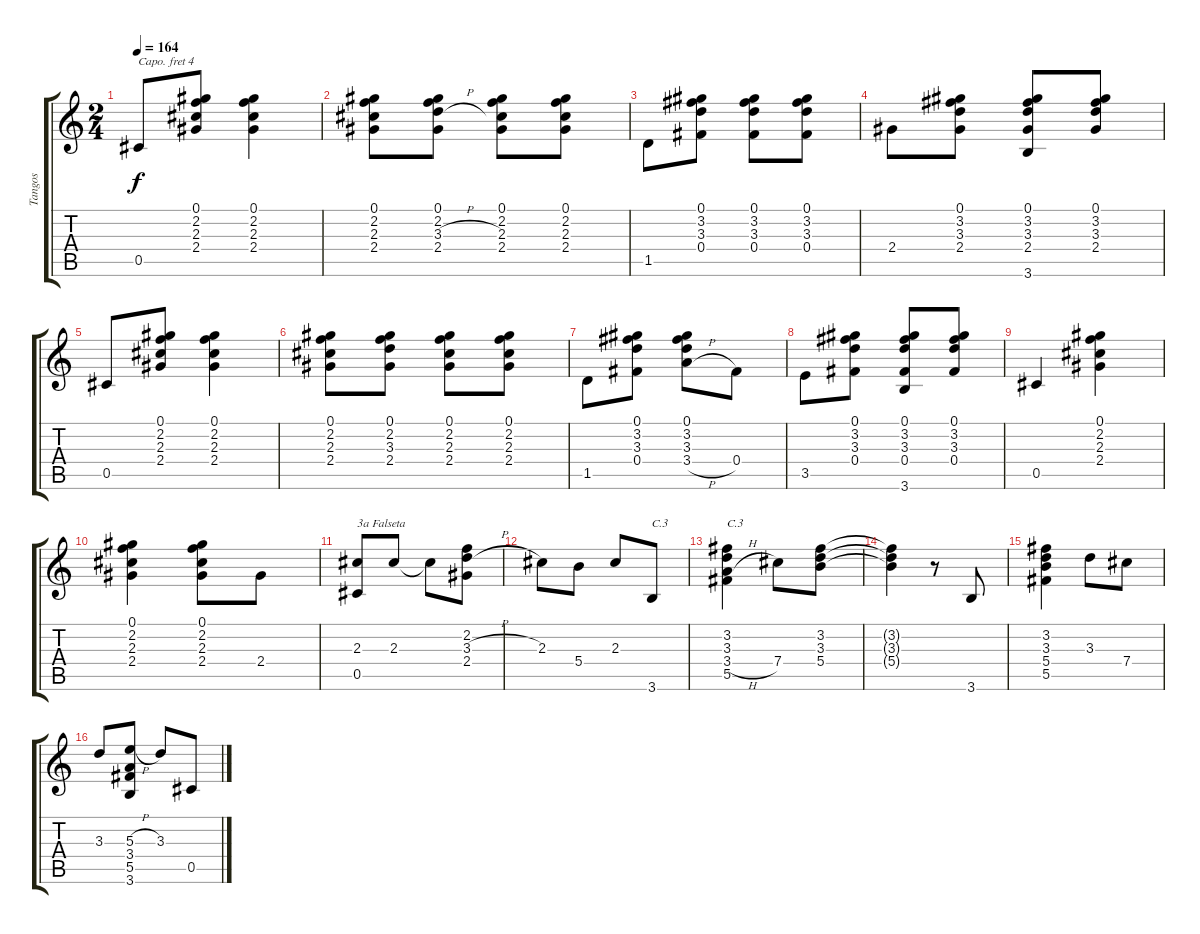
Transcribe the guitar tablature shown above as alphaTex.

\track ("Tangos" "Tangos") {instrument acousticguitarnylon}
\staff {score tabs}
\capo 4
\tuning (E4 B3 G3 D3 A2 E2) {hide}
\ts (2 4)
\tempo 164
\clef g2
\ks c
0.5.8{dy f} (0.1 2.2 2.3 2.4).8 (0.1 2.2 2.3 2.4).4 |
(0.1 2.2 2.3 2.4).8 (0.1 2.2 3.3{h} 2.4).8 (0.1 2.2 2.3 2.4).8 (0.1 2.2 2.3 2.4).8 |
1.5.8 (0.1 3.2 3.3 0.4).8 (0.1 3.2 3.3 0.4).8 (0.1 3.2 3.3 0.4).8 |
2.4.8 (0.1 3.2 3.3 2.4).8 (0.1 3.2 3.3 2.4 3.6).8 (0.1 3.2 3.3 2.4).8 |
0.5.8 (0.1 2.2 2.3 2.4).8 (0.1 2.2 2.3 2.4).4 |
(0.1 2.2 2.3 2.4).8 (0.1 2.2 3.3 2.4).8 (0.1 2.2 2.3 2.4).8 (0.1 2.2 2.3 2.4).8 |
1.5.8 (0.1 3.2 3.3 0.4).8 (0.1 3.2 3.3 3.4{h}).8 0.4.8 |
3.5.8 (0.1 3.2 3.3 0.4).8 (0.1 3.2 3.3 0.4 3.6).8 (0.1 3.2 3.3 0.4).8 |
0.5.4 (0.1 2.2 2.3 2.4).4 |
(0.1 2.2 2.3 2.4).4{txt ""} (0.1 2.2 2.3 2.4).8 2.4.8 |
(2.3 0.5).8{txt "3a Falseta"} 2.3.8 2.3{t}.8 (2.2 3.3{h} 2.4).8 |
2.3.8{txt ""} 5.4.8 2.3.8 3.6.8{txt "C.3"} |
(3.2 3.3 3.4{h} 5.5).4{txt "C.3"} 7.4.8 (3.2 3.3 5.4).8 |
(3.2{t} 3.3{t} 5.4{t}).4 r.8 3.6.8 |
(3.2 3.3 5.4 5.5).4 3.3.8 7.4.8 |
3.3.8 (5.3{h} 3.4 5.5 3.6).8 3.3.8 0.5.8
